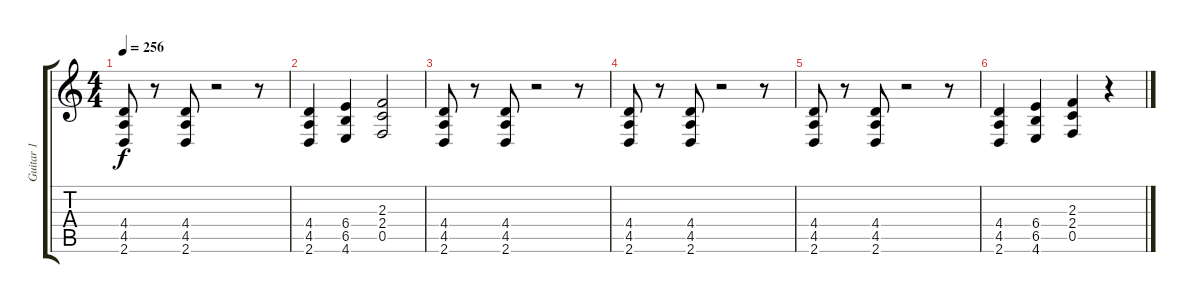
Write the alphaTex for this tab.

\track ("Guitar 1" "Guitar 1") {instrument overdrivenguitar}
\staff {score tabs}
\tuning (C4 G3 Eb3 Bb2 F2 C2) {hide}
\ts (4 4)
\tempo 256
\clef g2
\ks c
(4.4 4.5 2.6).8{dy f} r.8 (4.4 4.5 2.6).8 r.2 r.8 |
(4.4 4.5 2.6).4 (6.4 6.5 4.6).4 (2.3 2.4 0.5).2 |
(4.4 4.5 2.6).8 r.8 (4.4 4.5 2.6).8 r.2 r.8 |
(4.4 4.5 2.6).8 r.8 (4.4 4.5 2.6).8 r.2 r.8 |
(4.4 4.5 2.6).8 r.8 (4.4 4.5 2.6).8 r.2 r.8 |
(4.4 4.5 2.6).4 (6.4 6.5 4.6).4 (2.3 2.4 0.5).4 r.4
